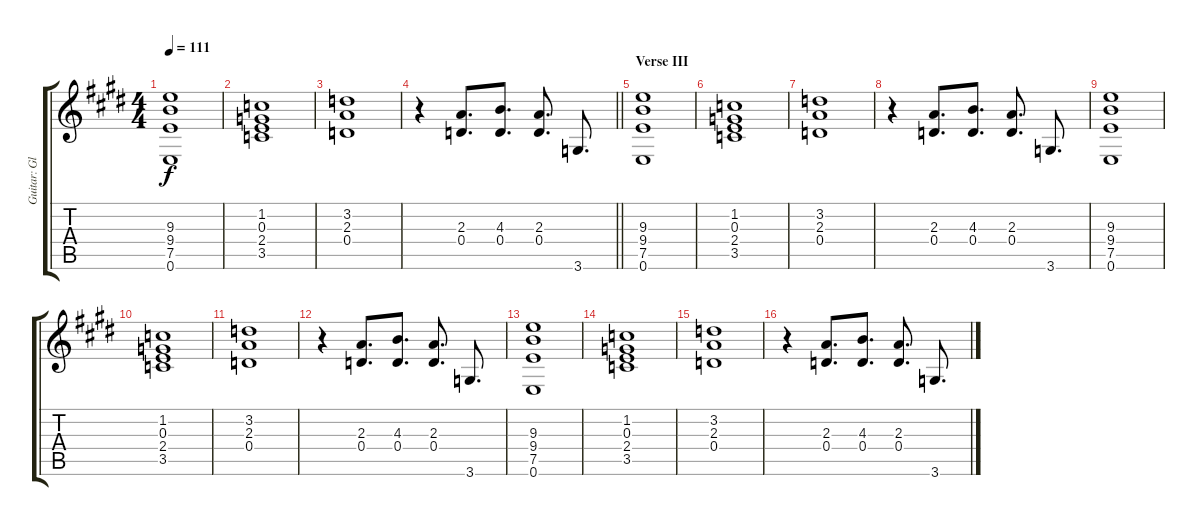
\track ("Guitar: Glenn" "Guitar: Gl") {instrument distortionguitar}
\staff {score tabs}
\tuning (E4 B3 G3 D3 A2 E2) {hide}
\ts (4 4)
\tempo 111
\clef g2
\ks e
(9.3 9.4 7.5 0.6).1{dy f} |
(1.2 0.3 2.4 3.5).1 |
(3.2 2.3 0.4).1 |
\barLineRight lightlight
r.4 (2.3 0.4).8{d} (4.3 0.4).8{d} (2.3 0.4).8{d} 3.6.8{d} |
\section ("" "Verse III")
(9.3 9.4 7.5 0.6).1 |
(1.2 0.3 2.4 3.5).1 |
(3.2 2.3 0.4).1 |
r.4 (2.3 0.4).8{d} (4.3 0.4).8{d} (2.3 0.4).8{d} 3.6.8{d} |
(9.3 9.4 7.5 0.6).1 |
(1.2 0.3 2.4 3.5).1 |
(3.2 2.3 0.4).1 |
r.4 (2.3 0.4).8{d} (4.3 0.4).8{d} (2.3 0.4).8{d} 3.6.8{d} |
(9.3 9.4 7.5 0.6).1 |
(1.2 0.3 2.4 3.5).1 |
(3.2 2.3 0.4).1 |
r.4 (2.3 0.4).8{d} (4.3 0.4).8{d} (2.3 0.4).8{d} 3.6.8{d}
